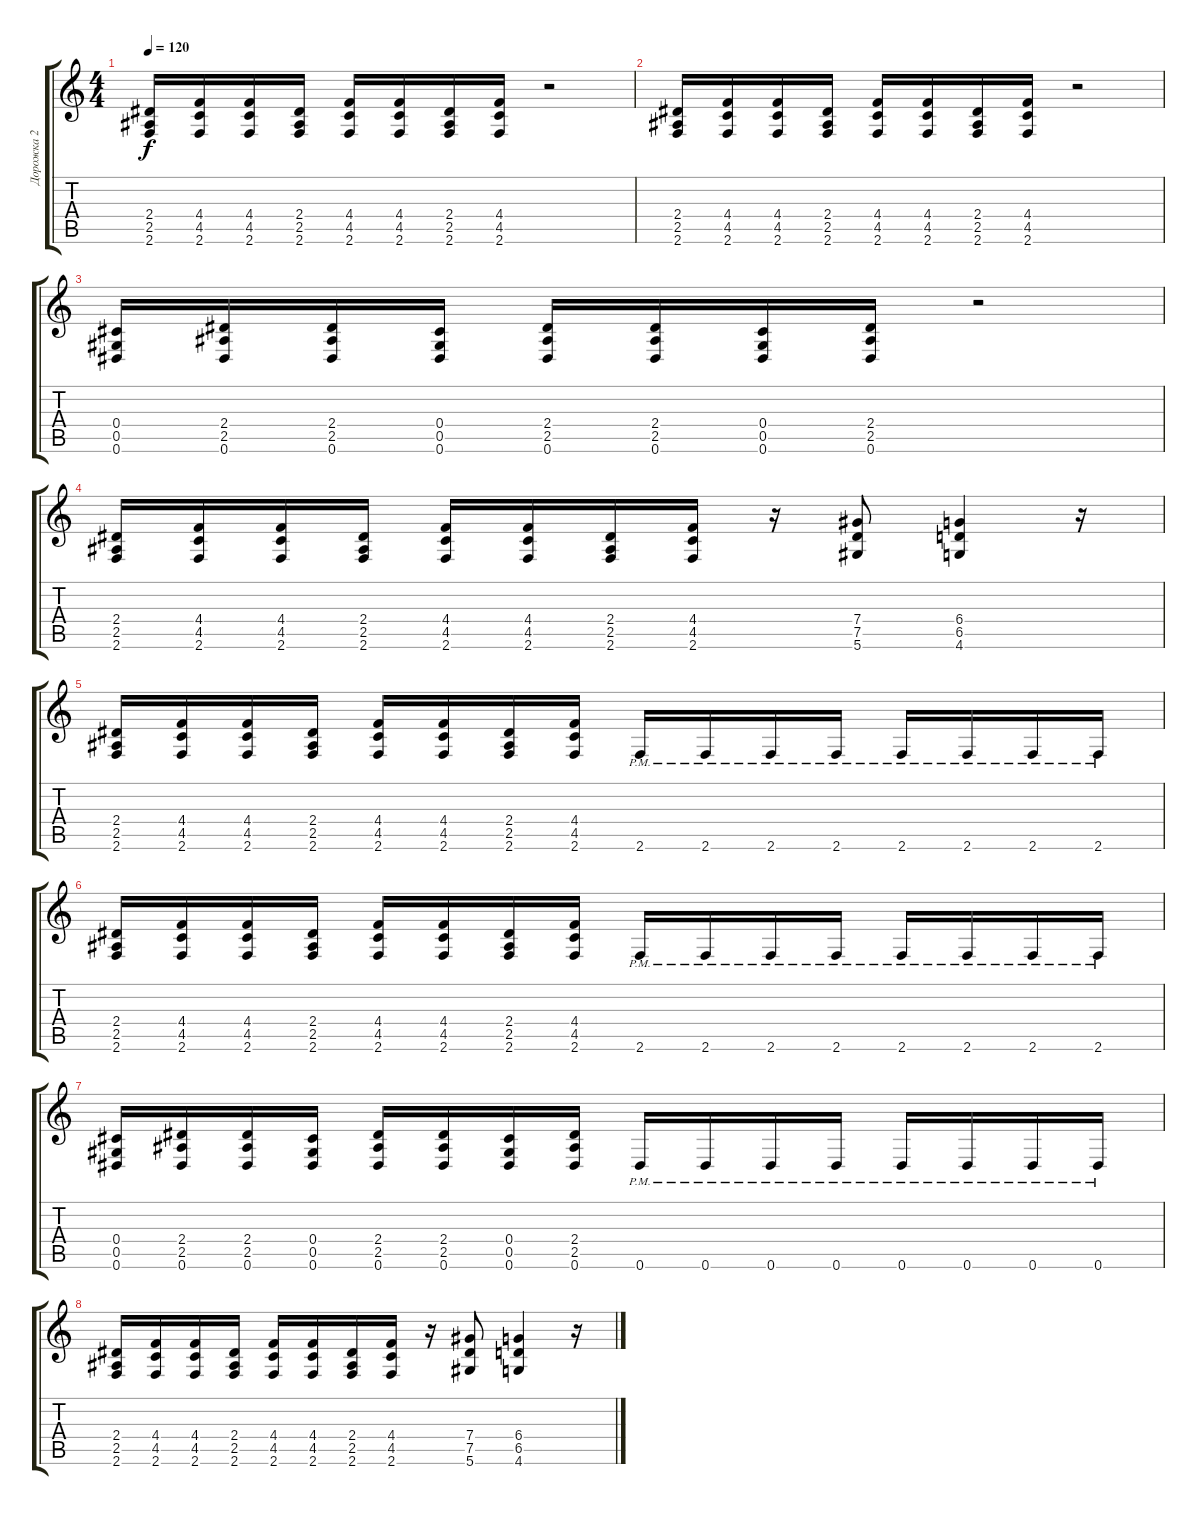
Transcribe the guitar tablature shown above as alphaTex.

\track ("Дорожка 2" "Дорожка 2") {instrument distortionguitar}
\staff {score tabs}
\tuning (Eb4 Bb3 Gb3 Db3 Ab2 Eb2) {hide}
\ts (4 4)
\tempo 120
\clef g2
\ks c
(2.4 2.5 2.6).16{dy f} (4.4 4.5 2.6).16 (4.4 4.5 2.6).16 (2.4 2.5 2.6).16 (4.4 4.5 2.6).16 (4.4 4.5 2.6).16 (2.4 2.5 2.6).16 (4.4 4.5 2.6).16 r.2 |
(2.4 2.5 2.6).16 (4.4 4.5 2.6).16 (4.4 4.5 2.6).16 (2.4 2.5 2.6).16 (4.4 4.5 2.6).16 (4.4 4.5 2.6).16 (2.4 2.5 2.6).16 (4.4 4.5 2.6).16 r.2 |
(0.4 0.5 0.6).16 (2.4 2.5 0.6).16 (2.4 2.5 0.6).16 (0.4 0.5 0.6).16 (2.4 2.5 0.6).16 (2.4 2.5 0.6).16 (0.4 0.5 0.6).16 (2.4 2.5 0.6).16 r.2 |
(2.4 2.5 2.6).16 (4.4 4.5 2.6).16 (4.4 4.5 2.6).16 (2.4 2.5 2.6).16 (4.4 4.5 2.6).16 (4.4 4.5 2.6).16 (2.4 2.5 2.6).16 (4.4 4.5 2.6).16 r.16 (7.4 7.5 5.6).8 (6.4 6.5 4.6).4 r.16 |
(2.4 2.5 2.6).16 (4.4 4.5 2.6).16 (4.4 4.5 2.6).16 (2.4 2.5 2.6).16 (4.4 4.5 2.6).16 (4.4 4.5 2.6).16 (2.4 2.5 2.6).16 (4.4 4.5 2.6).16 2.6{pm}.16 2.6{pm}.16 2.6{pm}.16 2.6{pm}.16 2.6{pm}.16 2.6{pm}.16 2.6{pm}.16 2.6{pm}.16 |
(2.4 2.5 2.6).16 (4.4 4.5 2.6).16 (4.4 4.5 2.6).16 (2.4 2.5 2.6).16 (4.4 4.5 2.6).16 (4.4 4.5 2.6).16 (2.4 2.5 2.6).16 (4.4 4.5 2.6).16 2.6{pm}.16 2.6{pm}.16 2.6{pm}.16 2.6{pm}.16 2.6{pm}.16 2.6{pm}.16 2.6{pm}.16 2.6{pm}.16 |
(0.4 0.5 0.6).16 (2.4 2.5 0.6).16 (2.4 2.5 0.6).16 (0.4 0.5 0.6).16 (2.4 2.5 0.6).16 (2.4 2.5 0.6).16 (0.4 0.5 0.6).16 (2.4 2.5 0.6).16 0.6{pm}.16 0.6{pm}.16 0.6{pm}.16 0.6{pm}.16 0.6{pm}.16 0.6{pm}.16 0.6{pm}.16 0.6{pm}.16 |
(2.4 2.5 2.6).16 (4.4 4.5 2.6).16 (4.4 4.5 2.6).16 (2.4 2.5 2.6).16 (4.4 4.5 2.6).16 (4.4 4.5 2.6).16 (2.4 2.5 2.6).16 (4.4 4.5 2.6).16 r.16 (7.4 7.5 5.6).8 (6.4 6.5 4.6).4 r.16
